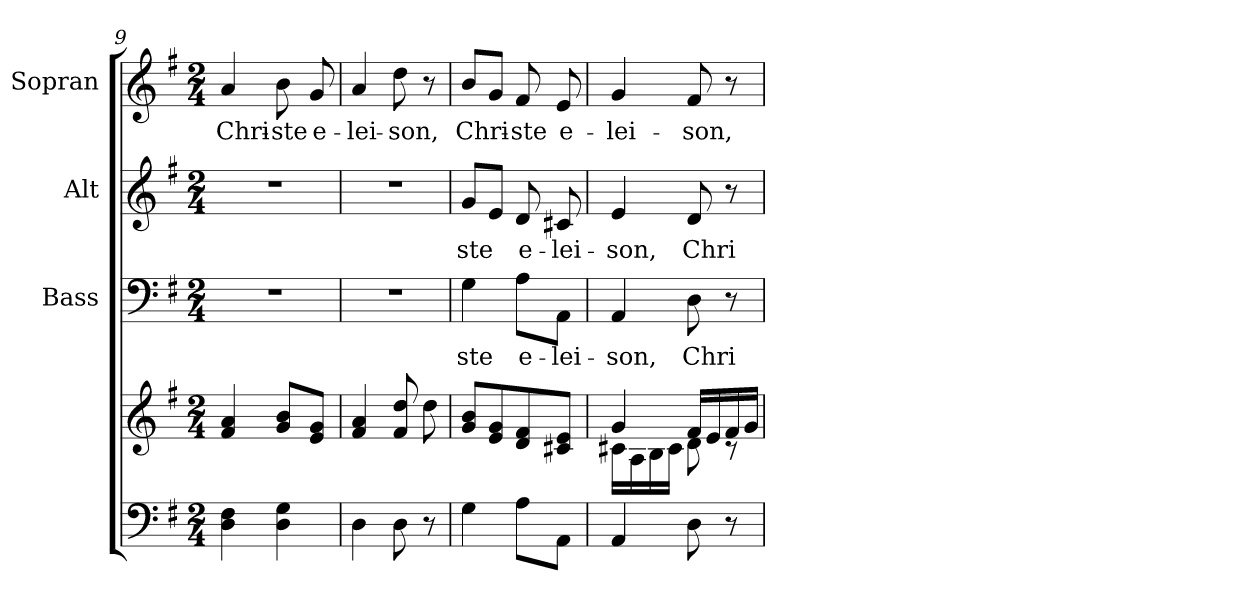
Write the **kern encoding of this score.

**kern	**kern	**kern	**text	**kern	**text	**kern	**text
*part4	*part4	*part3	*part3	*part2	*part2	*part1	*part1
*staff5	*staff4	*staff3	*staff3	*staff2	*staff2	*staff1	*staff1
*	*	*I"Bass	*	*I"Alt	*	*I"Sopran	*
*	*	*I'B.	*	*I'A.	*	*I'S.	*
*clefF4	*clefG2	*clefF4	*	*clefG2	*	*clefG2	*
*k[f#]	*k[f#]	*k[f#]	*	*k[f#]	*	*k[f#]	*
*G:	*G:	*G:	*	*G:	*	*G:	*
*M2/4	*M2/4	*M2/4	*	*M2/4	*	*M2/4	*
=9	=9	=9	=9	=9	=9	=9	=9
!	!	!	!	!	!	!	!LO:LY:b
4D\ 4F#\	4f#/ 4a/	2r	.	2r	.	4a/	Chri-
!	!	!	!	!	!	!	!LO:LY:b
4D\ 4G\	8g/ 8b/L	.	.	.	.	8b\	-ste
!	!	!	!	!	!	!	!LO:LY:b
.	8e/ 8g/J	.	.	.	.	8g/	e-
=10	=10	=10	=10	=10	=10	=10	=10
!	!	!	!	!	!	!	!LO:LY:b
4D\	4f#/ 4a/	2r	.	2r	.	4a/	-lei-
!	!	!	!	!	!	!	!LO:LY:b
8D\	8f#/ 8dd/	.	.	.	.	8dd\	-son,
8r	8dd\	.	.	.	.	8r	.
=11	=11	=11	=11	=11	=11	=11	=11
!	!	!	!LO:LY:b	!	!LO:LY:b	!	!LO:LY:b
4G\	8g/ 8b/L	4G\	-ste	8g/L	-ste	8b/L	Chri-
.	8e/ 8g/	.	.	8e/J	.	8g/J	.
!	!	!	!LO:LY:b	!	!LO:LY:b	!	!LO:LY:b
8A\L	8d/ 8f#/	8A\L	e-	8d/	e-	8f#/	-ste
!	!	!	!LO:LY:b	!	!LO:LY:b	!	!LO:LY:b
8AA\J	8c#X/ 8e/J	8AA\J	-lei-	8c#X/	-lei-	8e/	e-
=12	=12	=12	=12	=12	=12	=12	=12
*	*^	*	*	*	*	*	*
!	!	!	!	!LO:LY:b	!	!LO:LY:b	!	!LO:LY:b
4AA/	4g/	16c#X\LL	4AA/	-son,	4e/	-son,	4g/	-lei-
.	.	16A\	.	.	.	.	.	.
.	.	16B\	.	.	.	.	.	.
.	.	16c#\JJ	.	.	.	.	.	.
!	!	!	!	!LO:LY:b	!	!LO:LY:b	!	!LO:LY:b
8D\	16f#/LL	8d\	8D\	Chri-	8d/	Chri-	8f#/	-son,
.	16e/	.	.	.	.	.	.	.
8r	16f#/	8rB	8r	.	8r	.	8r	.
.	16g/JJ	.	.	.	.	.	.	.
*	*v	*v	*	*	*	*	*	*
=	=	=	=	=	=	=	=
*-	*-	*-	*-	*-	*-	*-	*-
